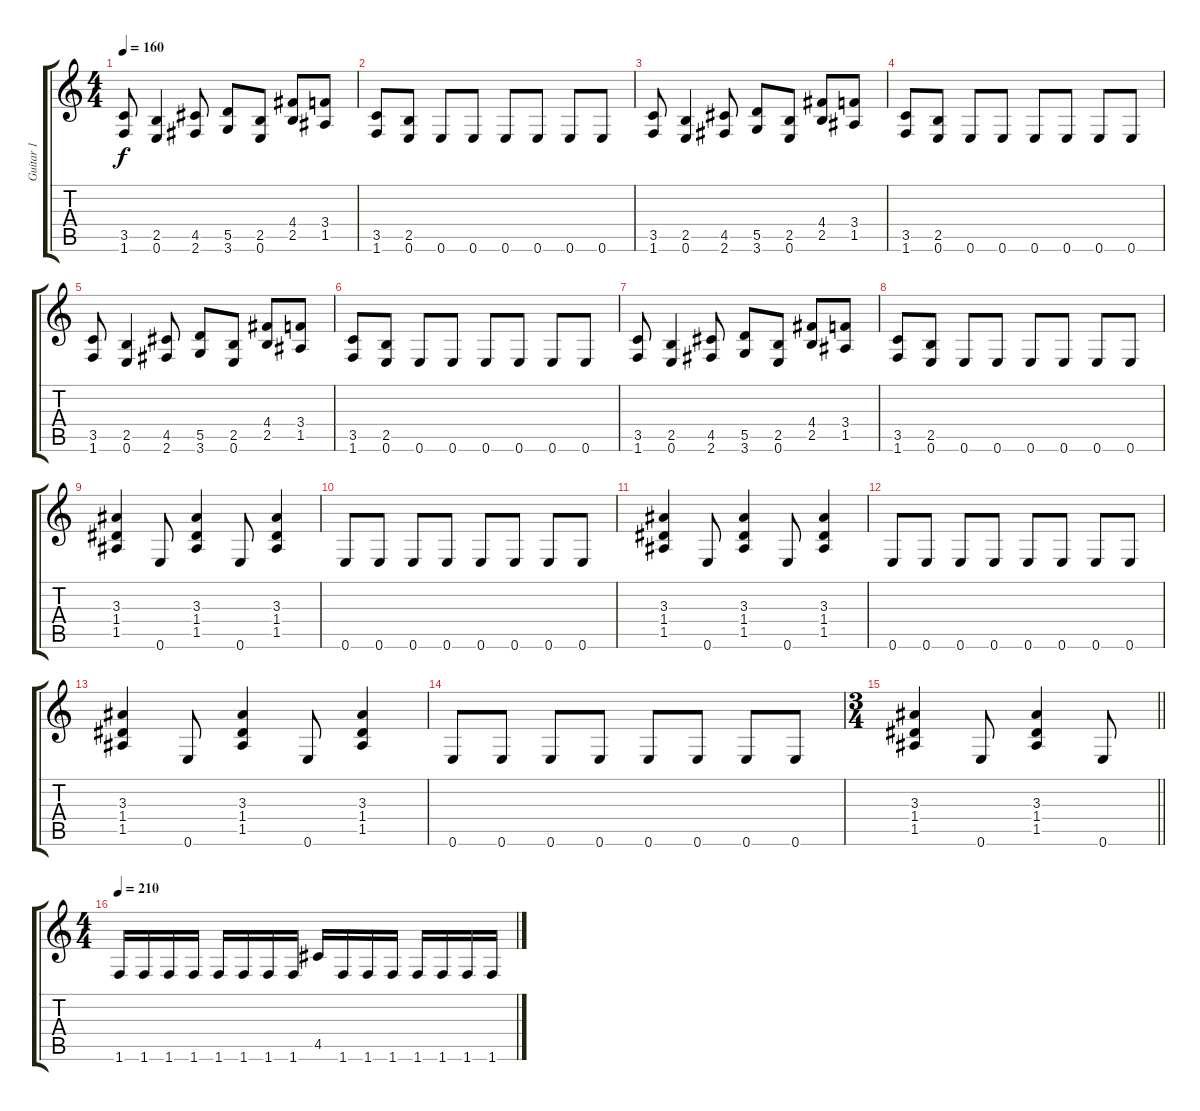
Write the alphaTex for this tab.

\track ("Guitar 1" "Guitar 1") {instrument distortionguitar}
\staff {score tabs}
\tuning (E4 B3 G3 D3 A2 E2) {hide}
\ts (4 4)
\tempo 160
\clef g2
\ks c
(3.5 1.6).8{dy f} (2.5 0.6).4 (4.5 2.6).8 (5.5 3.6).8 (2.5 0.6).8 (4.4 2.5).8 (3.4 1.5).8 |
(3.5 1.6).8 (2.5 0.6).8 0.6.8 0.6.8 0.6.8 0.6.8 0.6.8 0.6.8 |
(3.5 1.6).8 (2.5 0.6).4 (4.5 2.6).8 (5.5 3.6).8 (2.5 0.6).8 (4.4 2.5).8 (3.4 1.5).8 |
(3.5 1.6).8 (2.5 0.6).8 0.6.8 0.6.8 0.6.8 0.6.8 0.6.8 0.6.8 |
(3.5 1.6).8 (2.5 0.6).4 (4.5 2.6).8 (5.5 3.6).8 (2.5 0.6).8 (4.4 2.5).8 (3.4 1.5).8 |
(3.5 1.6).8 (2.5 0.6).8 0.6.8 0.6.8 0.6.8 0.6.8 0.6.8 0.6.8 |
(3.5 1.6).8 (2.5 0.6).4 (4.5 2.6).8 (5.5 3.6).8 (2.5 0.6).8 (4.4 2.5).8 (3.4 1.5).8 |
(3.5 1.6).8 (2.5 0.6).8 0.6.8 0.6.8 0.6.8 0.6.8 0.6.8 0.6.8 |
(3.3 1.4 1.5).4 0.6.8 (3.3 1.4 1.5).4 0.6.8 (3.3 1.4 1.5).4 |
0.6.8 0.6.8 0.6.8 0.6.8 0.6.8 0.6.8 0.6.8 0.6.8 |
(3.3 1.4 1.5).4 0.6.8 (3.3 1.4 1.5).4 0.6.8 (3.3 1.4 1.5).4 |
0.6.8 0.6.8 0.6.8 0.6.8 0.6.8 0.6.8 0.6.8 0.6.8 |
(3.3 1.4 1.5).4 0.6.8 (3.3 1.4 1.5).4 0.6.8 (3.3 1.4 1.5).4 |
0.6.8 0.6.8 0.6.8 0.6.8 0.6.8 0.6.8 0.6.8 0.6.8 |
\ts (3 4)
\barLineRight lightlight
(3.3 1.4 1.5).4 0.6.8 (3.3 1.4 1.5).4 0.6.8 |
\ts (4 4)
\tempo 210
1.6.16{balance 0 instrument overdrivenguitar} 1.6.16 1.6.16 1.6.16 1.6.16 1.6.16 1.6.16 1.6.16 4.5.16 1.6.16 1.6.16 1.6.16 1.6.16 1.6.16 1.6.16 1.6.16
